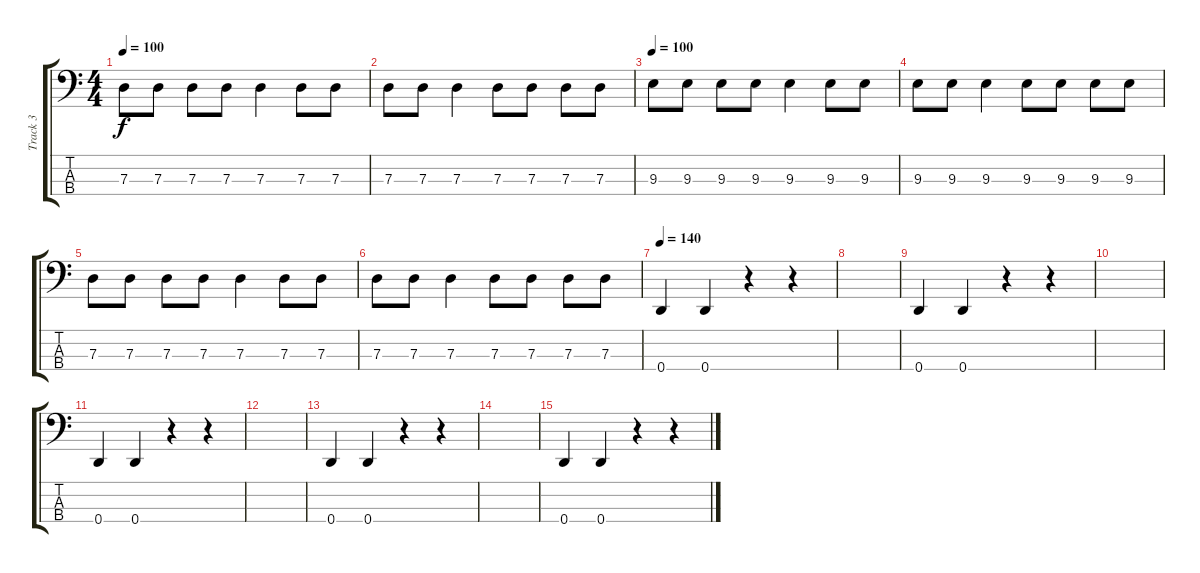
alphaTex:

\track ("Track 3" "Track 3") {instrument electricbasspick}
\staff {score tabs}
\tuning (F2 C2 G1 D1) {hide}
\ts (4 4)
\tempo 100
\clef f4
\ks c
7.3.8{dy f} 7.3.8 7.3.8 7.3.8 7.3.4 7.3.8 7.3.8 |
7.3.8 7.3.8 7.3.4 7.3.8 7.3.8 7.3.8 7.3.8 |
\tempo 100
9.3.8 9.3.8 9.3.8 9.3.8 9.3.4 9.3.8 9.3.8 |
9.3.8 9.3.8 9.3.4 9.3.8 9.3.8 9.3.8 9.3.8 |
7.3.8 7.3.8 7.3.8 7.3.8 7.3.4 7.3.8 7.3.8 |
7.3.8 7.3.8 7.3.4 7.3.8 7.3.8 7.3.8 7.3.8 |
\tempo 140
0.4.4 0.4.4 r.4 r.4 |
|
0.4.4 0.4.4 r.4 r.4 |
|
0.4.4 0.4.4 r.4 r.4 |
|
0.4.4 0.4.4 r.4 r.4 |
|
0.4.4 0.4.4 r.4 r.4
